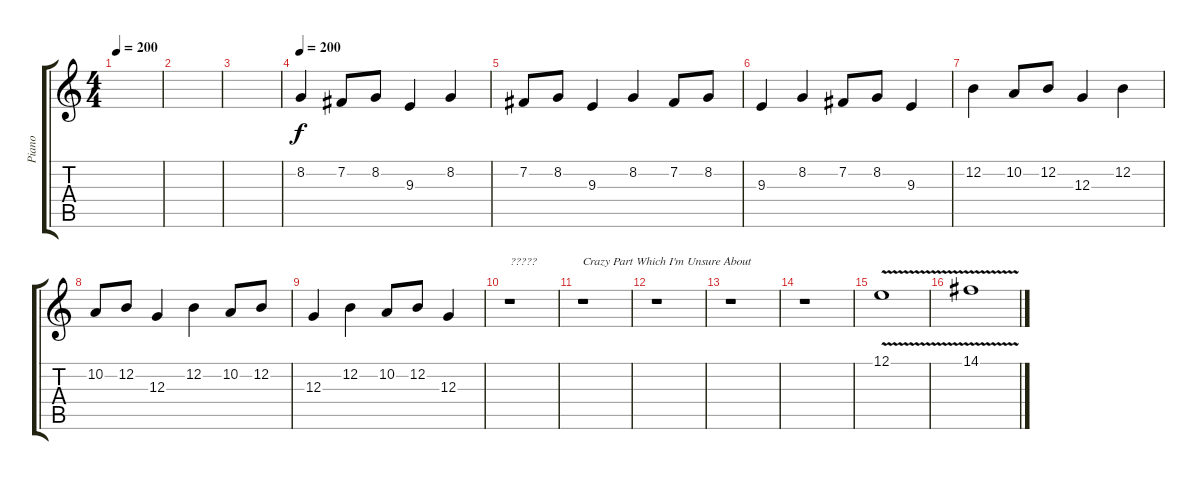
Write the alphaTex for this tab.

\track ("Piano" "Piano") {instrument electricgrandpiano}
\staff {score tabs}
\tuning (E4 B3 G3 D3 A2 E2) {hide}
\ts (4 4)
\tempo 200
\clef g2
\ks c
|
|
|
\tempo 200
8.2.4 7.2.8 8.2.8 9.3.4 8.2.4 |
7.2.8 8.2.8 9.3.4 8.2.4 7.2.8 8.2.8 |
9.3.4 8.2.4 7.2.8 8.2.8 9.3.4 |
12.2.4 10.2.8 12.2.8 12.3.4 12.2.4 |
10.2.8 12.2.8 12.3.4 12.2.4 10.2.8 12.2.8 |
12.3.4 12.2.4 10.2.8 12.2.8 12.3.4 |
r.1{txt "?????"} |
r.1{txt "Crazy Part Which I'm Unsure About"} |
r.1 |
r.1 |
r.1 |
12.1{v}.1 |
14.1{v}.1
